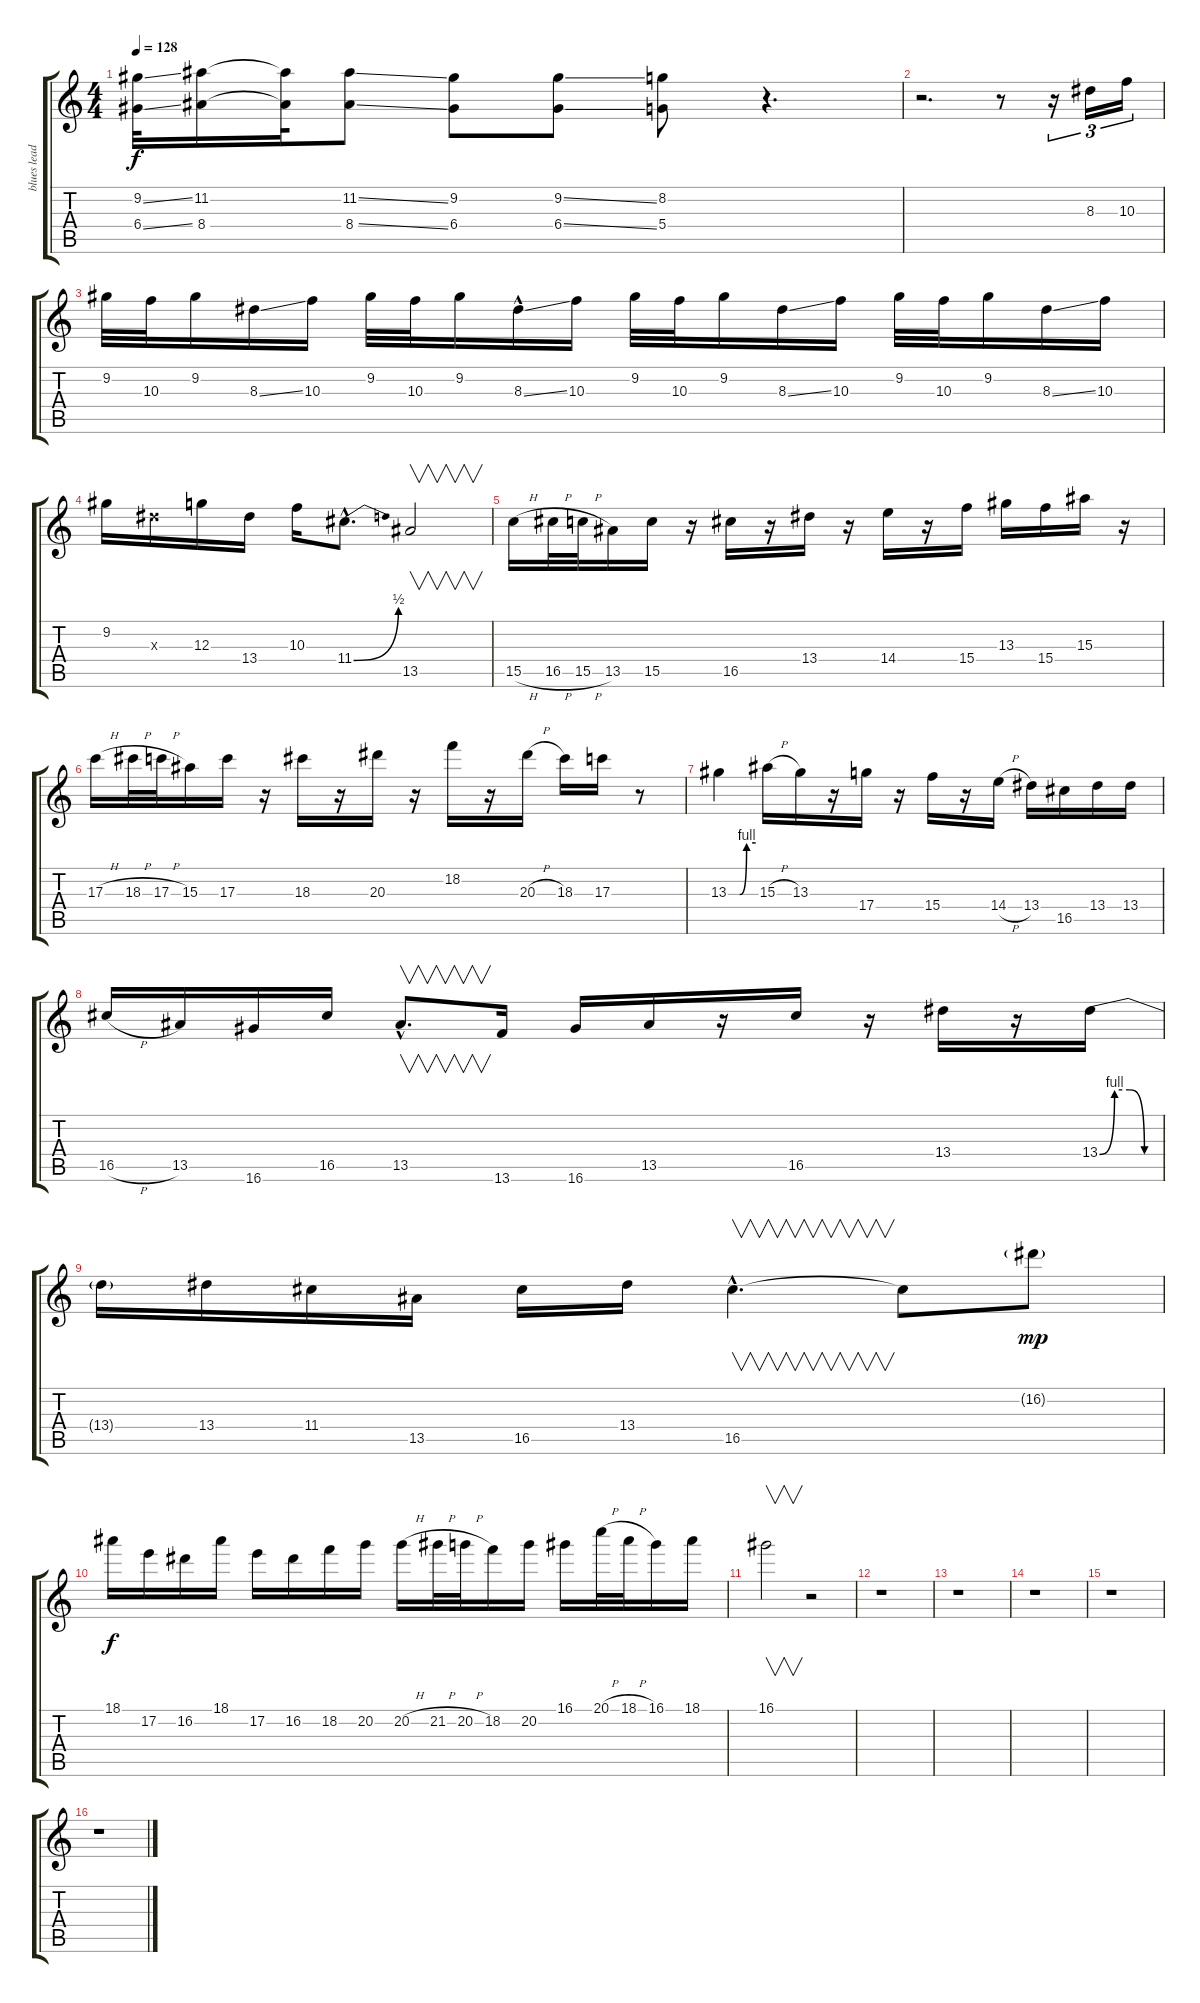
\track ("blues lead" "blues lead") {instrument distortionguitar}
\staff {score tabs}
\tuning (E4 B3 G3 D3 A2 E2) {hide}
\ts (4 4)
\tempo 128
\clef g2
\ks c
(9.2{ss} 6.4{ss}).32{dy f} (11.2 8.4).16 (11.2{t} 8.4{t}).32 (11.2{ss} 8.4{ss}).8 (9.2 6.4).8 (9.2{ss} 6.4{ss}).8 (8.2 5.4).8 r.4{d} |
r.2{d} r.8 r.16{tu (3 2)} 8.3.16{tu (3 2)} 10.3.16{tu (3 2)} |
9.2.32 10.3.32 9.2.16 8.3{ss}.16 10.3.16 9.2.32 10.3.32 9.2.16 8.3{ss hac}.16 10.3.16 9.2.32 10.3.32 9.2.16 8.3{ss}.16 10.3.16 9.2.32 10.3.32 9.2.16 8.3{ss}.16 10.3.16 |
9.2.16 8.3{x}.16 12.3.16 13.4.16 10.3.16 11.4{be (bend 0 0 60 2) hac}.8{d} 13.5.2{v} |
15.5{h}.16 16.5{h}.32 15.5{h}.32 13.5.16 15.5.16 r.16 16.5.16 r.16 13.4.16 r.16 14.4.16 r.16 15.4.16 13.3.16 15.4.16 15.3.16 r.16 |
17.3{h}.16 18.3{h}.32 17.3{h}.32 15.3.16 17.3.16 r.16 18.3.16 r.16 20.3.16 r.16 18.2.16 r.16 20.3{h}.16 18.3.16 17.3.16 r.8 |
13.3{be (custom 0 0 25 0 40 4 60 4)}.4 15.3{h}.16 13.3.16 r.16 17.4.16 r.16 15.4.16 r.16 14.4{h}.16 13.4.16 16.5.16 13.4.16 13.4.16 |
16.5{h}.16 13.5.16 16.6.16 16.5.16 13.5{hac}.8{v d} 13.6.16 16.6.16 13.5.16 r.16 16.5.16 r.16 13.4.16 r.16 13.4{be (custom 0 0 15 4 30 4 45 0 60 0)}.16 |
13.4{t}.16 13.4.16 11.4.16 13.5.16 16.5.16 13.4.16 16.5{hac}.4{v d} 16.5{t}.8 16.2{g}.8{dy mp} |
18.1.16{dy f} 17.2.16 16.2.16 18.1.16 17.2.16 16.2.16 18.2.16 20.2.16 20.2{h}.16 21.2{h}.32 20.2{h}.32 18.2.16 20.2.16 16.1.16 20.1{h}.32 18.1{h}.32 16.1.16 18.1.16 |
16.1.2{v} r.2 |
r.1 |
r.1 |
r.1 |
r.1 |
r.1
